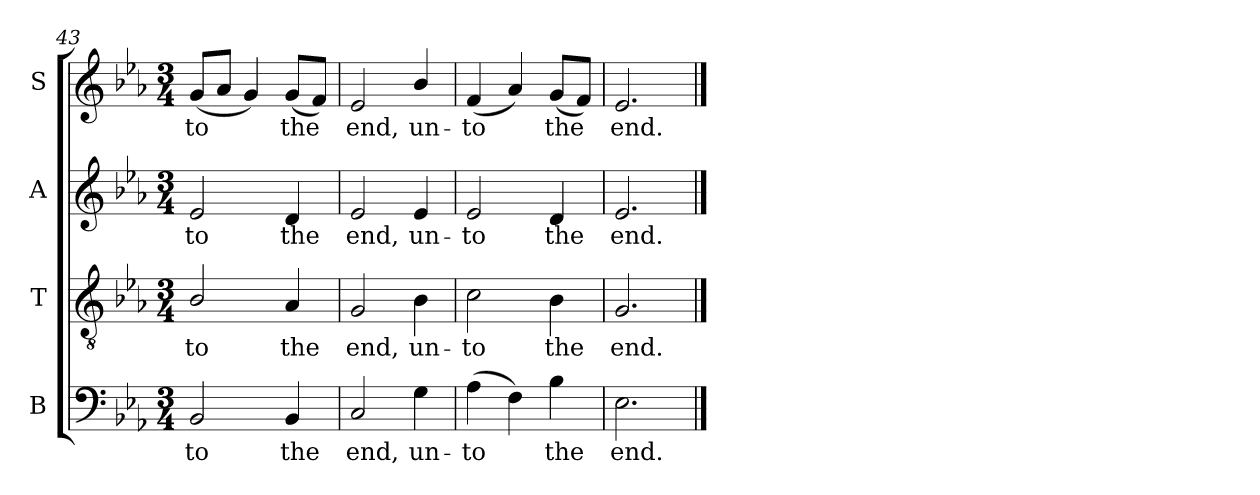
**kern	**text	**kern	**text	**kern	**text	**kern	**text
*part4	*part4	*part3	*part3	*part2	*part2	*part1	*part1
*staff4	*staff4	*staff3	*staff3	*staff2	*staff2	*staff1	*staff1
*I"B	*	*I"T	*	*I"A	*	*I"S	*
*I'B.	*	*I'T.	*	*I'A.	*	*I'S.	*
*clefF4	*	*clefGv2	*	*clefG2	*	*clefG2	*
*	*	*ITrd7c12	*	*	*	*	*
*k[b-e-a-]	*	*k[b-e-a-]	*	*k[b-e-a-]	*	*k[b-e-a-]	*
*E-:	*	*E-:	*	*E-:	*	*E-:	*
*M3/4	*	*M3/4	*	*M3/4	*	*M3/4	*
=43	=43	=43	=43	=43	=43	=43	=43
!	!LO:LY:b:color=#000000	!	!	!	!	!	!
!	!	!	!LO:LY:b:color=#000000	!	!	!	!
!	!	!	!	!	!LO:LY:b:color=#000000	!	!
!	!	!	!	!	!	!	!LO:LY:b:color=#000000
2BB-i/	-to	2BB-i/	-to	2e-i/	-to	(8gi/L	-to
.	.	.	.	.	.	8a-i/J	.
.	.	.	.	.	.	4gi/)	.
!	!LO:LY:b:color=#000000	!	!	!	!	!	!
!	!	!	!LO:LY:b:color=#000000	!	!	!	!
!	!	!	!	!	!LO:LY:b:color=#000000	!	!
!	!	!	!	!	!	!	!LO:LY:b:color=#000000
4BB-i/	the	4AA-i/	the	4di/	the	(8gi/L	the
.	.	.	.	.	.	8fi/J)	.
=44	=44	=44	=44	=44	=44	=44	=44
!	!LO:LY:b:color=#000000	!	!	!	!	!	!
!	!	!	!LO:LY:b:color=#000000	!	!	!	!
!	!	!	!	!	!LO:LY:b:color=#000000	!	!
!	!	!	!	!	!	!	!LO:LY:b:color=#000000
2Ci/	end,	2GGi/	end,	2e-i/	end,	2e-i/	end,
!	!LO:LY:b:color=#000000	!	!	!	!	!	!
!	!	!	!LO:LY:b:color=#000000	!	!	!	!
!	!	!	!	!	!LO:LY:b:color=#000000	!	!
!	!	!	!	!	!	!	!LO:LY:b:color=#000000
4Gi\	un-	4BB-i\	un-	4e-i/	un-	4b-i/	un-
=45	=45	=45	=45	=45	=45	=45	=45
!	!LO:LY:b:color=#000000	!	!	!	!	!	!
!	!	!	!LO:LY:b:color=#000000	!	!	!	!
!	!	!	!	!	!LO:LY:b:color=#000000	!	!
!	!	!	!	!	!	!	!LO:LY:b:color=#000000
(4A-i\	-to	2Ci\	-to	2e-i/	-to	(4fi/	-to
4Fi\)	.	.	.	.	.	4a-i/)	.
!	!LO:LY:b:color=#000000	!	!	!	!	!	!
!	!	!	!LO:LY:b:color=#000000	!	!	!	!
!	!	!	!	!	!LO:LY:b:color=#000000	!	!
!	!	!	!	!	!	!	!LO:LY:b:color=#000000
4B-i\	the	4BB-i\	the	4di/	the	(8gi/L	the
.	.	.	.	.	.	8fi/J)	.
=46	=46	=46	=46	=46	=46	=46	=46
!	!LO:LY:b:color=#000000	!	!	!	!	!	!
!	!	!	!LO:LY:b:color=#000000	!	!	!	!
!	!	!	!	!	!LO:LY:b:color=#000000	!	!
!	!	!	!	!	!	!	!LO:LY:b:color=#000000
2.E-i\	end.	2.GGi/	end.	2.e-i/	end.	2.e-i/	end.
==	==	==	==	==	==	==	==
*-	*-	*-	*-	*-	*-	*-	*-
